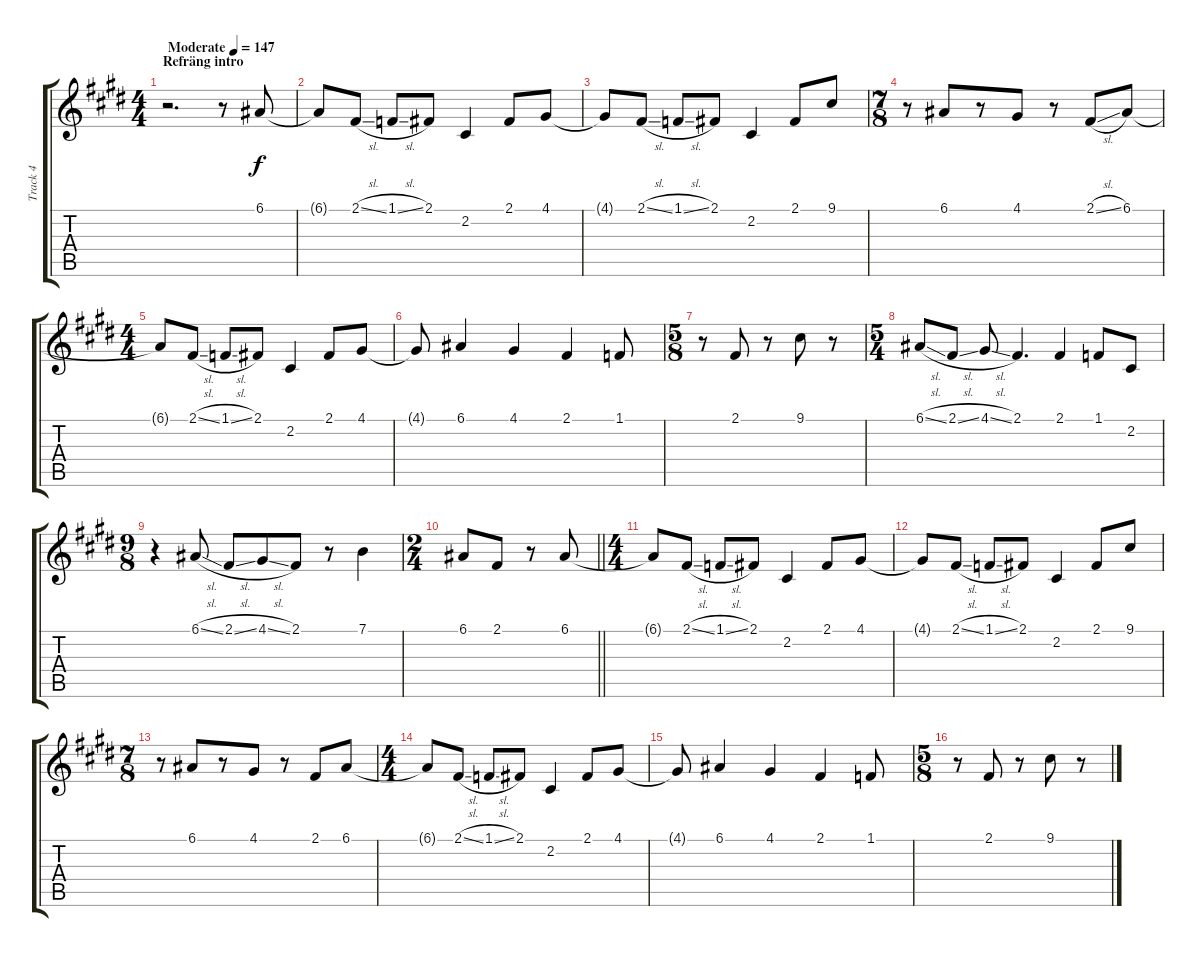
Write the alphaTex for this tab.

\track ("Track 4" "Track 4") {instrument clarinet}
\staff {score tabs}
\tuning (E4 B3 G3 D3 A2 E2) {hide}
\ts (4 4)
\section ("" "Refräng intro")
\tempo (147 "Moderate")
\clef g2
\ks e
r.2{d dy f instrument clarinet} r.8 6.1.8 |
6.1{t}.8 2.1{sl}.8 1.1{sl}.8 2.1.8 2.2.4 2.1.8 4.1.8 |
4.1{t}.8 2.1{sl}.8 1.1{sl}.8 2.1.8 2.2.4 2.1.8 9.1.8 |
\ts (7 8)
r.8 6.1.8 r.8 4.1.8 r.8 2.1{sl}.8 6.1.8 |
\ts (4 4)
6.1{t}.8 2.1{sl}.8 1.1{sl}.8 2.1.8 2.2.4 2.1.8 4.1.8 |
4.1{t}.8 6.1.4 4.1.4 2.1.4 1.1.8 |
\ts (5 8)
r.8 2.1.8 r.8 9.1.8 r.8 |
\ts (5 4)
6.1{sl}.8 2.1{sl}.8 4.1{sl}.8 2.1.4{d} 2.1.4 1.1.8 2.2.8 |
\ts (9 8)
r.4 6.1{sl}.8 2.1{sl}.8 4.1{sl}.8 2.1.8 r.8 7.1.4 |
\ts (2 4)
\barLineRight lightlight
6.1.8 2.1.8 r.8 6.1.8 |
\ts (4 4)
6.1{t}.8 2.1{sl}.8 1.1{sl}.8 2.1.8 2.2.4 2.1.8 4.1.8 |
4.1{t}.8 2.1{sl}.8 1.1{sl}.8 2.1.8 2.2.4 2.1.8 9.1.8 |
\ts (7 8)
r.8 6.1.8 r.8 4.1.8 r.8 2.1.8 6.1.8 |
\ts (4 4)
6.1{t}.8 2.1{sl}.8 1.1{sl}.8 2.1.8 2.2.4 2.1.8 4.1.8 |
4.1{t}.8 6.1.4 4.1.4 2.1.4 1.1.8 |
\ts (5 8)
r.8 2.1.8 r.8 9.1.8 r.8
